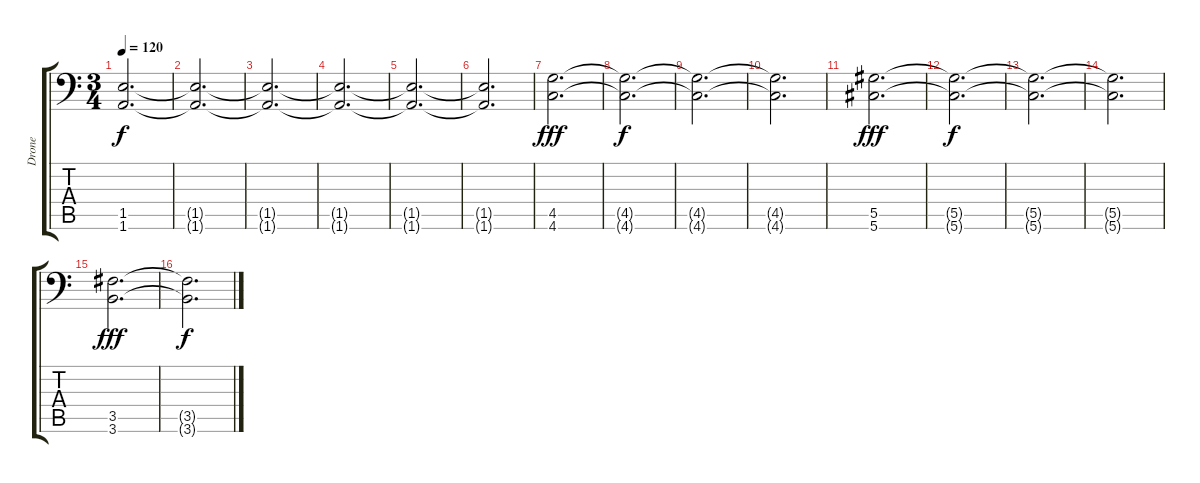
\track ("Drone" "Drone") {instrument distortionguitar}
\staff {score tabs}
\tuning (Bb3 F3 Db3 Ab2 Eb2 Ab1) {hide}
\ts (3 4)
\tempo 120
\clef f4
\ks c
(1.5{t} 1.6{t}).2{d dy f} |
(1.5{t} 1.6{t}).2{d} |
(1.5{t} 1.6{t}).2{d} |
(1.5{t} 1.6{t}).2{d} |
(1.5{t} 1.6{t}).2{d} |
(1.5{t} 1.6{t}).2{d} |
(4.5 4.6).2{d dy fff} |
(4.5{t} 4.6{t}).2{d dy f} |
(4.5{t} 4.6{t}).2{d} |
(4.5{t} 4.6{t}).2{d} |
(5.5 5.6).2{d dy fff} |
(5.5{t} 5.6{t}).2{d dy f} |
(5.5{t} 5.6{t}).2{d} |
(5.5{t} 5.6{t}).2{d} |
(3.5 3.6).2{d dy fff} |
(3.5{t} 3.6{t}).2{d dy f}
